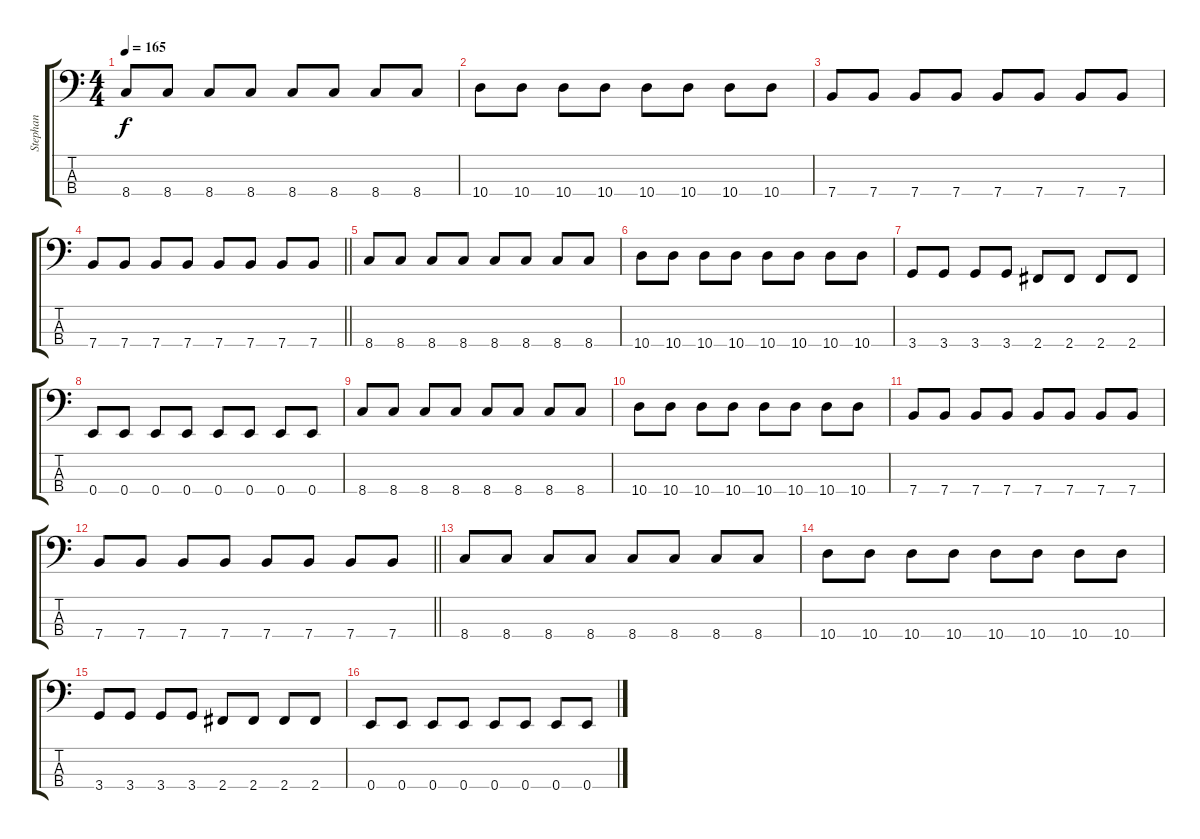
\track ("Stephan" "Stephan") {instrument electricbasspick}
\staff {score tabs}
\tuning (G2 D2 A1 E1) {hide}
\ts (4 4)
\tempo 165
\clef f4
\ks c
8.4.8{dy f} 8.4.8 8.4.8 8.4.8 8.4.8 8.4.8 8.4.8 8.4.8 |
10.4.8 10.4.8 10.4.8 10.4.8 10.4.8 10.4.8 10.4.8 10.4.8 |
7.4.8 7.4.8 7.4.8 7.4.8 7.4.8 7.4.8 7.4.8 7.4.8 |
\barLineRight lightlight
7.4.8 7.4.8 7.4.8 7.4.8 7.4.8 7.4.8 7.4.8 7.4.8 |
8.4.8 8.4.8 8.4.8 8.4.8 8.4.8 8.4.8 8.4.8 8.4.8 |
10.4.8 10.4.8 10.4.8 10.4.8 10.4.8 10.4.8 10.4.8 10.4.8 |
3.4.8 3.4.8 3.4.8 3.4.8 2.4.8 2.4.8 2.4.8 2.4.8 |
0.4.8 0.4.8 0.4.8 0.4.8 0.4.8 0.4.8 0.4.8 0.4.8 |
8.4.8 8.4.8 8.4.8 8.4.8 8.4.8 8.4.8 8.4.8 8.4.8 |
10.4.8 10.4.8 10.4.8 10.4.8 10.4.8 10.4.8 10.4.8 10.4.8 |
7.4.8 7.4.8 7.4.8 7.4.8 7.4.8 7.4.8 7.4.8 7.4.8 |
\barLineRight lightlight
7.4.8 7.4.8 7.4.8 7.4.8 7.4.8 7.4.8 7.4.8 7.4.8 |
8.4.8 8.4.8 8.4.8 8.4.8 8.4.8 8.4.8 8.4.8 8.4.8 |
10.4.8 10.4.8 10.4.8 10.4.8 10.4.8 10.4.8 10.4.8 10.4.8 |
3.4.8 3.4.8 3.4.8 3.4.8 2.4.8 2.4.8 2.4.8 2.4.8 |
0.4.8 0.4.8 0.4.8 0.4.8 0.4.8 0.4.8 0.4.8 0.4.8
